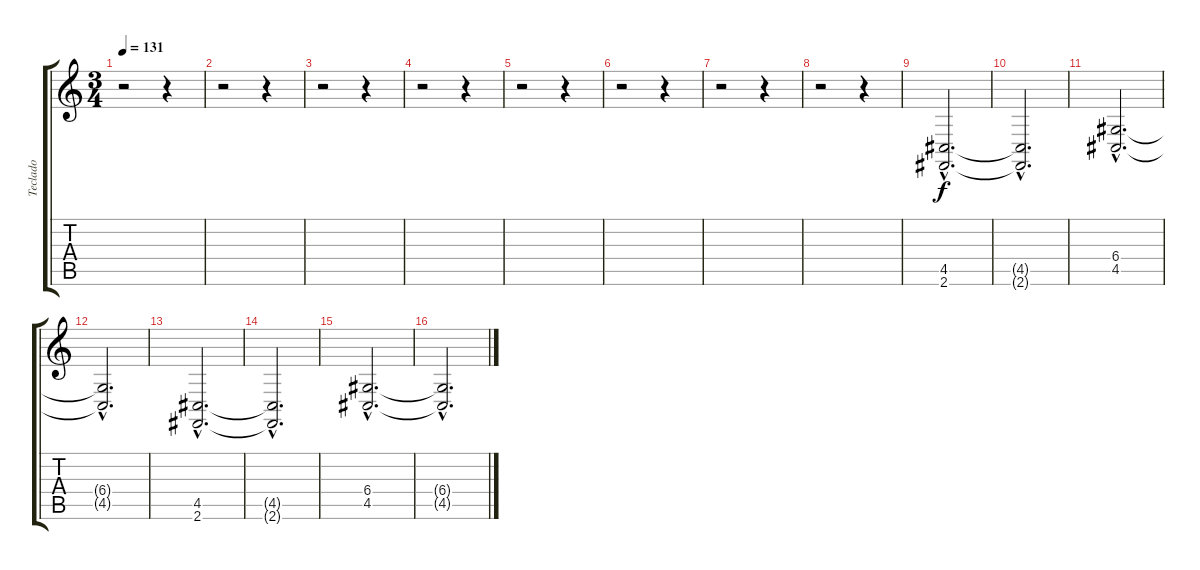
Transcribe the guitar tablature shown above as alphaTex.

\track ("Teclado" "Teclado") {instrument stringensemble1}
\staff {score tabs}
\tuning (E4 B3 G3 D3 A2 E2) {hide}
\ts (3 4)
\tempo 131
\clef g2
\ks c
r.2{dy f} r.4 |
r.2 r.4 |
r.2 r.4 |
r.2 r.4 |
r.2 r.4 |
r.2 r.4 |
r.2 r.4 |
r.2 r.4 |
(4.5{hac} 2.6{hac}).2{d} |
(4.5{hac t} 2.6{hac t}).2{d} |
(6.4{hac} 4.5{hac}).2{d} |
(6.4{hac t} 4.5{hac t}).2{d} |
(4.5{hac} 2.6{hac}).2{d} |
(4.5{hac t} 2.6{hac t}).2{d} |
(6.4{hac} 4.5{hac}).2{d} |
(6.4{hac t} 4.5{hac t}).2{d}
